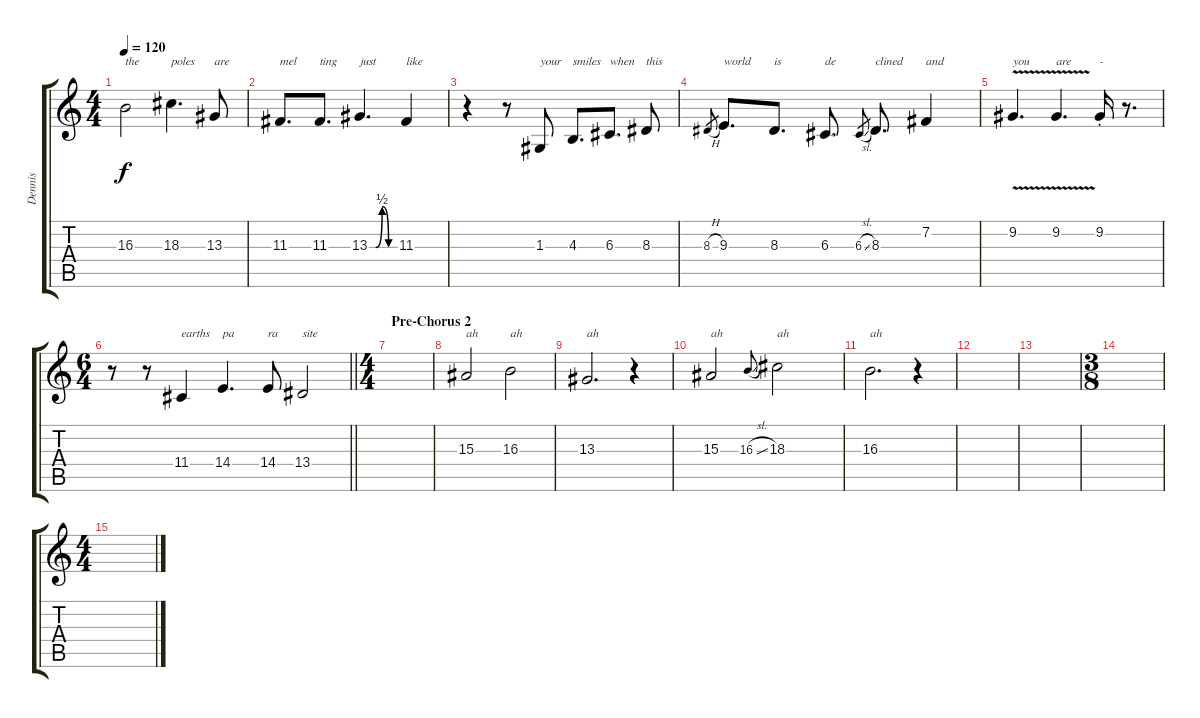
\track ("Dennis" "Dennis") {instrument tenorsax}
\staff {score tabs}
\tuning (E4 B3 G3 D3 A2 E2) {hide}
\ts (4 4)
\tempo 120
\clef g2
\ks c
16.3.2{txt "the" dy f} 18.3.4{d txt "poles"} 13.3.8{txt "are"} |
11.3.8{d txt "mel"} 11.3.8{d txt "ting"} 13.3{be (custom 0 0 15 0 30 2 45 0 60 0)}.4{d txt "just"} 11.3.4{txt "like"} |
r.4 r.8 1.3.8{txt "your"} 4.3.8{d txt "smiles"} 6.3.8{d txt "when"} 8.3.8{txt "this"} |
8.3{h}.8{gr} 9.3.8{d txt "world"} 8.3.8{d txt "is"} 6.3.8{d txt "de"} 6.3{sl}.8{gr} 8.3.8{d txt "clined"} 7.2.4{txt "and"} |
9.2{v}.4{d txt "you"} 9.2{v}.4{d txt "are"} 9.2{st}.16{txt "-"} r.8{d} |
\ts (6 4)
\barLineRight lightlight
r.8 r.8 11.4.4{txt "earths"} 14.4.4{d txt "pa"} 14.4.8{txt "ra"} 13.4.2{txt "site"} |
\ts (4 4)
\section ("" "Pre-Chorus 2")
|
15.3.2{txt "ah"} 16.3.2{txt "ah"} |
13.3.2{d txt "ah"} r.4 |
15.3.2{txt "ah"} 16.3{sl}.8{gr onbeat} 18.3.2{txt "ah"} |
16.3.2{d txt "ah"} r.4 |
|
|
\ts (3 8)
|
\ts (4 4)
